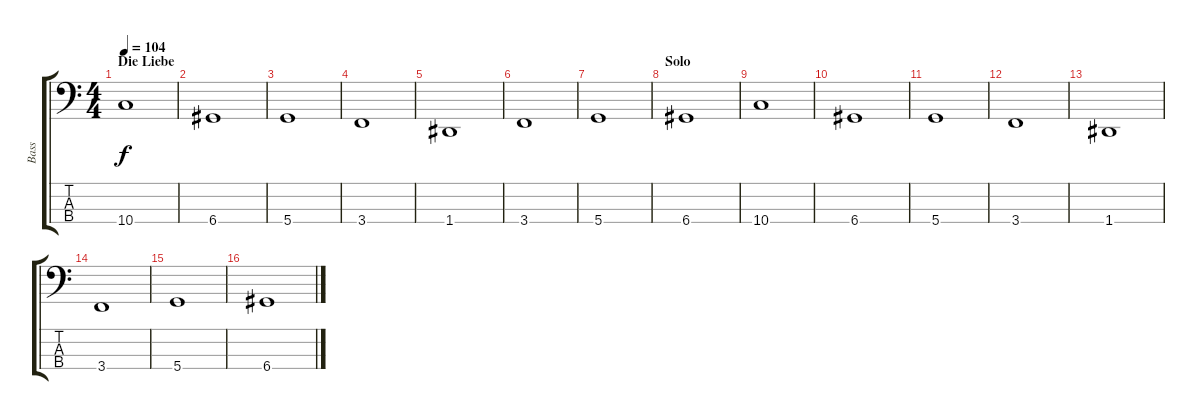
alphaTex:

\track ("Bass" "Bass") {instrument fretlessbass}
\staff {score tabs}
\tuning (G2 D2 A1 D1) {hide}
\ts (4 4)
\section ("" "Die Liebe")
\tempo 104
\clef f4
\ks c
10.4.1{dy f} |
6.4.1 |
5.4.1 |
3.4.1 |
1.4.1 |
3.4.1 |
5.4.1 |
\section ("" "Solo")
6.4.1 |
10.4.1 |
6.4.1 |
5.4.1 |
3.4.1 |
1.4.1 |
3.4.1 |
5.4.1 |
6.4.1
